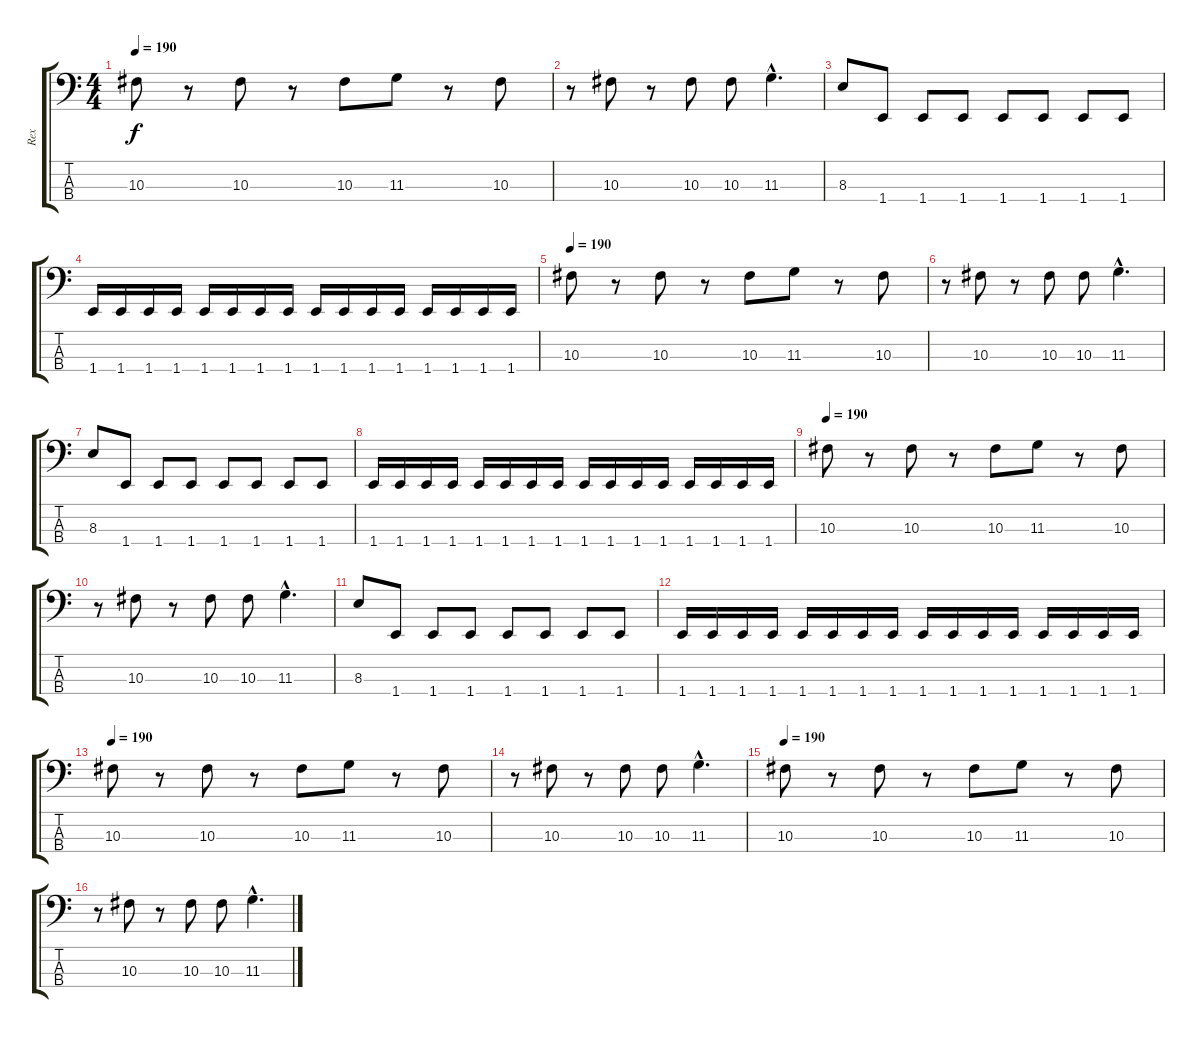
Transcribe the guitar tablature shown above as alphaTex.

\track ("Rex" "Rex") {instrument electricbasspick}
\staff {score tabs}
\tuning (Gb2 Db2 Ab1 Eb1) {hide}
\ts (4 4)
\tempo 190
\clef f4
\ks c
10.3.8{dy f} r.8 10.3.8 r.8 10.3.8 11.3.8 r.8 10.3.8 |
r.8 10.3.8 r.8 10.3.8 10.3.8 11.3{hac}.4{d} |
8.3.8 1.4.8 1.4.8 1.4.8 1.4.8 1.4.8 1.4.8 1.4.8 |
1.4.16 1.4.16 1.4.16 1.4.16 1.4.16 1.4.16 1.4.16 1.4.16 1.4.16 1.4.16 1.4.16 1.4.16 1.4.16 1.4.16 1.4.16 1.4.16 |
\tempo 190
10.3.8 r.8 10.3.8 r.8 10.3.8 11.3.8 r.8 10.3.8 |
r.8 10.3.8 r.8 10.3.8 10.3.8 11.3{hac}.4{d} |
8.3.8 1.4.8 1.4.8 1.4.8 1.4.8 1.4.8 1.4.8 1.4.8 |
1.4.16 1.4.16 1.4.16 1.4.16 1.4.16 1.4.16 1.4.16 1.4.16 1.4.16 1.4.16 1.4.16 1.4.16 1.4.16 1.4.16 1.4.16 1.4.16 |
\tempo 190
10.3.8 r.8 10.3.8 r.8 10.3.8 11.3.8 r.8 10.3.8 |
r.8 10.3.8 r.8 10.3.8 10.3.8 11.3{hac}.4{d} |
8.3.8 1.4.8 1.4.8 1.4.8 1.4.8 1.4.8 1.4.8 1.4.8 |
1.4.16 1.4.16 1.4.16 1.4.16 1.4.16 1.4.16 1.4.16 1.4.16 1.4.16 1.4.16 1.4.16 1.4.16 1.4.16 1.4.16 1.4.16 1.4.16 |
\tempo 190
10.3.8 r.8 10.3.8 r.8 10.3.8 11.3.8 r.8 10.3.8 |
r.8 10.3.8 r.8 10.3.8 10.3.8 11.3{hac}.4{d} |
\tempo 190
10.3.8 r.8 10.3.8 r.8 10.3.8 11.3.8 r.8 10.3.8 |
r.8 10.3.8 r.8 10.3.8 10.3.8 11.3{hac}.4{d}
